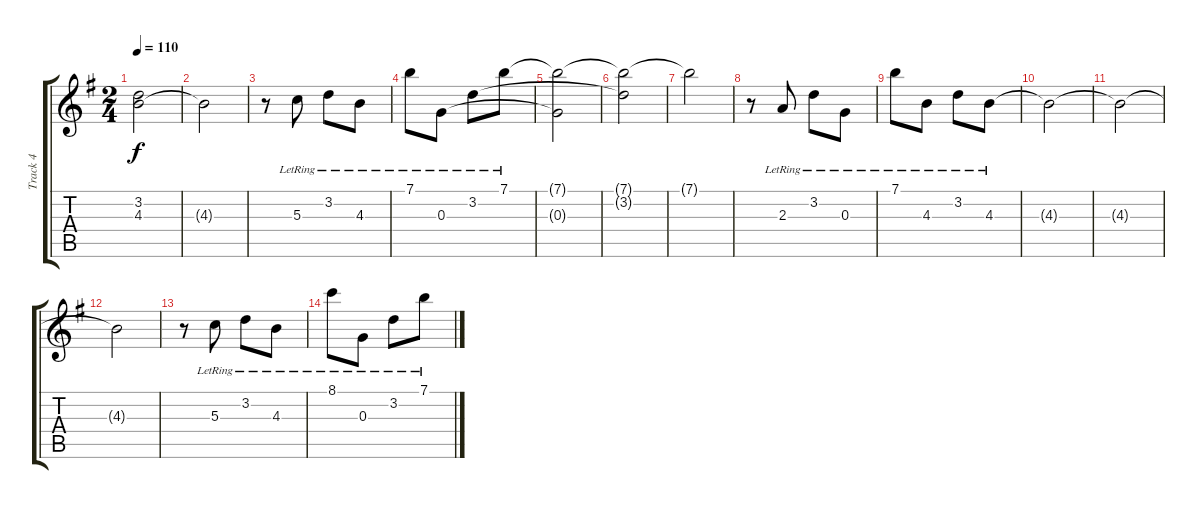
\track ("Track 4" "Track 4") {mute instrument acousticguitarnylon}
\staff {score tabs}
\tuning (E4 B3 G3 D3 A2 E2) {hide}
\ts (2 4)
\tempo 110
\clef g2
\ks g
(3.2{t} 4.3{t}).2{dy f} |
4.3{t}.2 |
r.8 5.3{lr}.8 3.2{lr}.8 4.3{lr}.8 |
7.1{lr}.8 0.3{lr}.8 3.2{lr}.8 7.1{lr}.8 |
(7.1{t} 0.3{t}).2 |
(7.1{t} 3.2{t}).2 |
7.1{t}.2 |
r.8 2.3{lr}.8 3.2{lr}.8 0.3{lr}.8 |
7.1{lr}.8 4.3{lr}.8 3.2{lr}.8 4.3{lr}.8 |
4.3{t}.2 |
4.3{t}.2 |
4.3{t}.2 |
r.8 5.3{lr}.8 3.2{lr}.8 4.3{lr}.8 |
8.1{lr}.8 0.3{lr}.8 3.2{lr}.8 7.1{lr}.8
